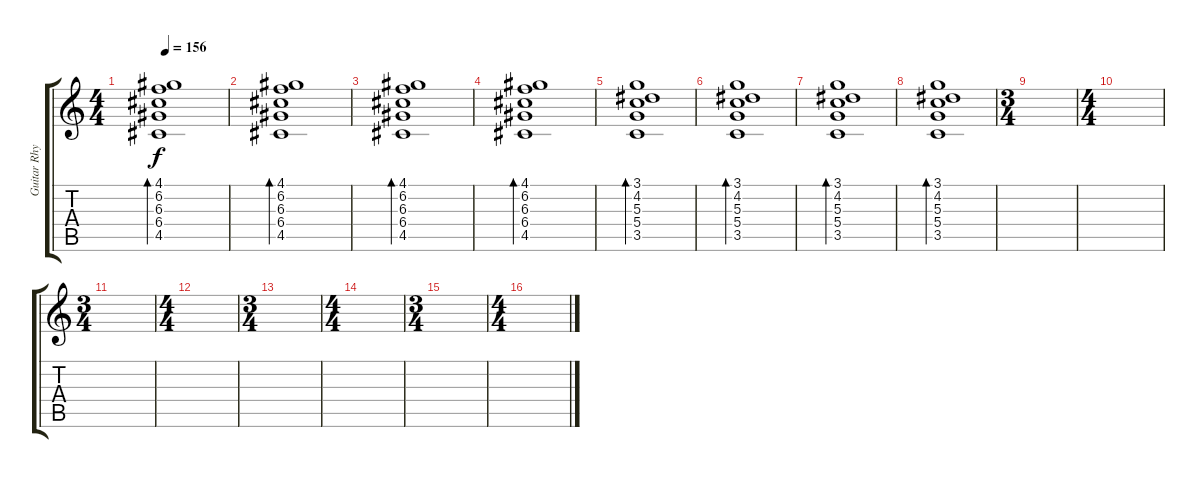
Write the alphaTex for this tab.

\track ("Guitar Rhythm 2 (clean)" "Guitar Rhy") {instrument electricguitarclean}
\staff {score tabs}
\tuning (E4 B3 G3 D3 A2 E2) {hide}
\ts (4 4)
\tempo 156
\clef g2
\ks c
(4.1 6.2 6.3 6.4 4.5).1{bd 120 dy f} |
(4.1 6.2 6.3 6.4 4.5).1{bd 120} |
(4.1 6.2 6.3 6.4 4.5).1{bd 120} |
(4.1 6.2 6.3 6.4 4.5).1{bd 120} |
(3.1 4.2 5.3 5.4 3.5).1{bd 120} |
(3.1 4.2 5.3 5.4 3.5).1{bd 120} |
(3.1 4.2 5.3 5.4 3.5).1{bd 120} |
(3.1 4.2 5.3 5.4 3.5).1{bd 120} |
\ts (3 4)
|
\ts (4 4)
|
\ts (3 4)
|
\ts (4 4)
|
\ts (3 4)
|
\ts (4 4)
|
\ts (3 4)
|
\ts (4 4)
